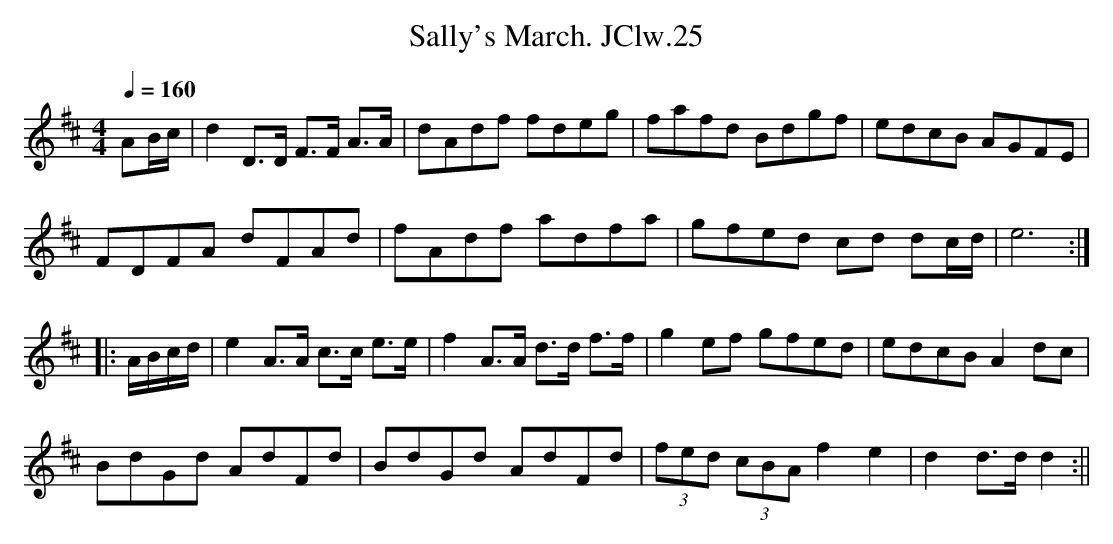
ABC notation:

X:1
T:Sally's March. JClw.25
L:1/8
M:4/4
Q:1/4=160
K:D
AB/c/|d2D>D F>F A>A|dAdf fdeg|fafd Bdgf|edcB AGFE|!
FDFA dFAd|fAdf adfa|gfed cd dc/d/|e6::!
A/B/c/d/|e2A>A c>c e>e|f2A>A d>d f>f|g2ef gfed|edcBA2 dc|!
BdGd AdFd|BdGd AdFd|(3fed (3cBA f2e2|d2d>dd2:||
